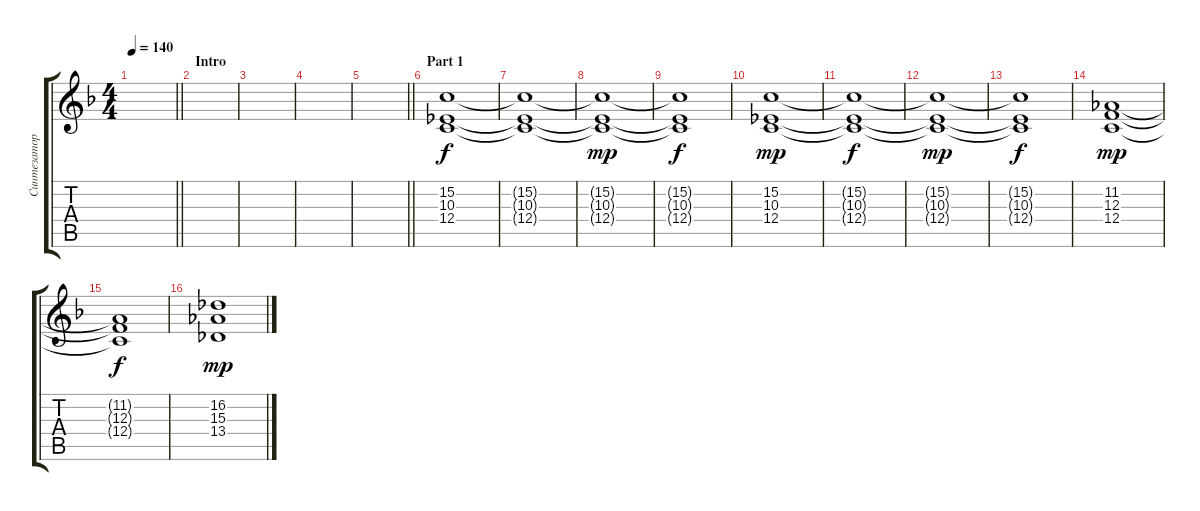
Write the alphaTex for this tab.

\track ("Синтезатор" "Синтезатор") {instrument pad7halo}
\staff {score tabs}
\tuning (D4 A3 F3 C3 G2 D2) {hide}
\ts (4 4)
\tempo 140
\clef g2
\barLineRight lightlight
\ks dminor
|
\section ("" "Intro")
|
|
|
\barLineRight lightlight
|
\section ("" "Part 1")
(15.2 10.3 12.4).1 |
(15.2{t} 10.3{t} 12.4{t}).1{dy f} |
(15.2{t} 10.3{t} 12.4{t}).1{dy mp} |
(15.2{t} 10.3{t} 12.4{t}).1{dy f} |
(15.2 10.3 12.4).1{dy mp} |
(15.2{t} 10.3{t} 12.4{t}).1{dy f} |
(15.2{t} 10.3{t} 12.4{t}).1{dy mp} |
(15.2{t} 10.3{t} 12.4{t}).1{dy f} |
(11.2 12.3 12.4).1{dy mp} |
(11.2{t} 12.3{t} 12.4{t}).1{dy f} |
(16.2 15.3 13.4).1{dy mp}
